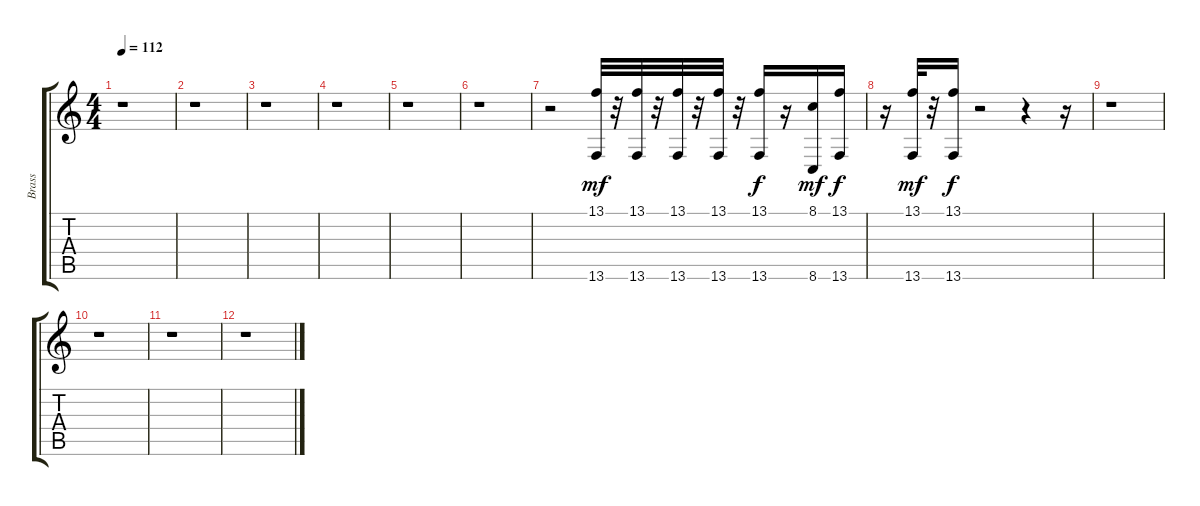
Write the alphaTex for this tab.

\track ("Brass" "Brass") {instrument brasssection}
\staff {score tabs}
\tuning (E4 B3 G3 D3 A2 E2) {hide}
\ts (4 4)
\tempo 112
\clef g2
\ks c
r.1{dy f} |
r.1 |
r.1 |
r.1 |
r.1 |
r.1 |
r.2 (13.1 13.6).32{dy mf} r.32 (13.1 13.6).32 r.32 (13.1 13.6).32 r.32 (13.1 13.6).32 r.32 (13.1 13.6).16{dy f} r.16 (8.1 8.6).16{dy mf} (13.1 13.6).16{dy f} |
r.16 (13.1 13.6).32{dy mf} r.32 (13.1 13.6).16{dy f} r.2 r.4 r.16 |
r.1 |
r.1 |
r.1 |
r.1
